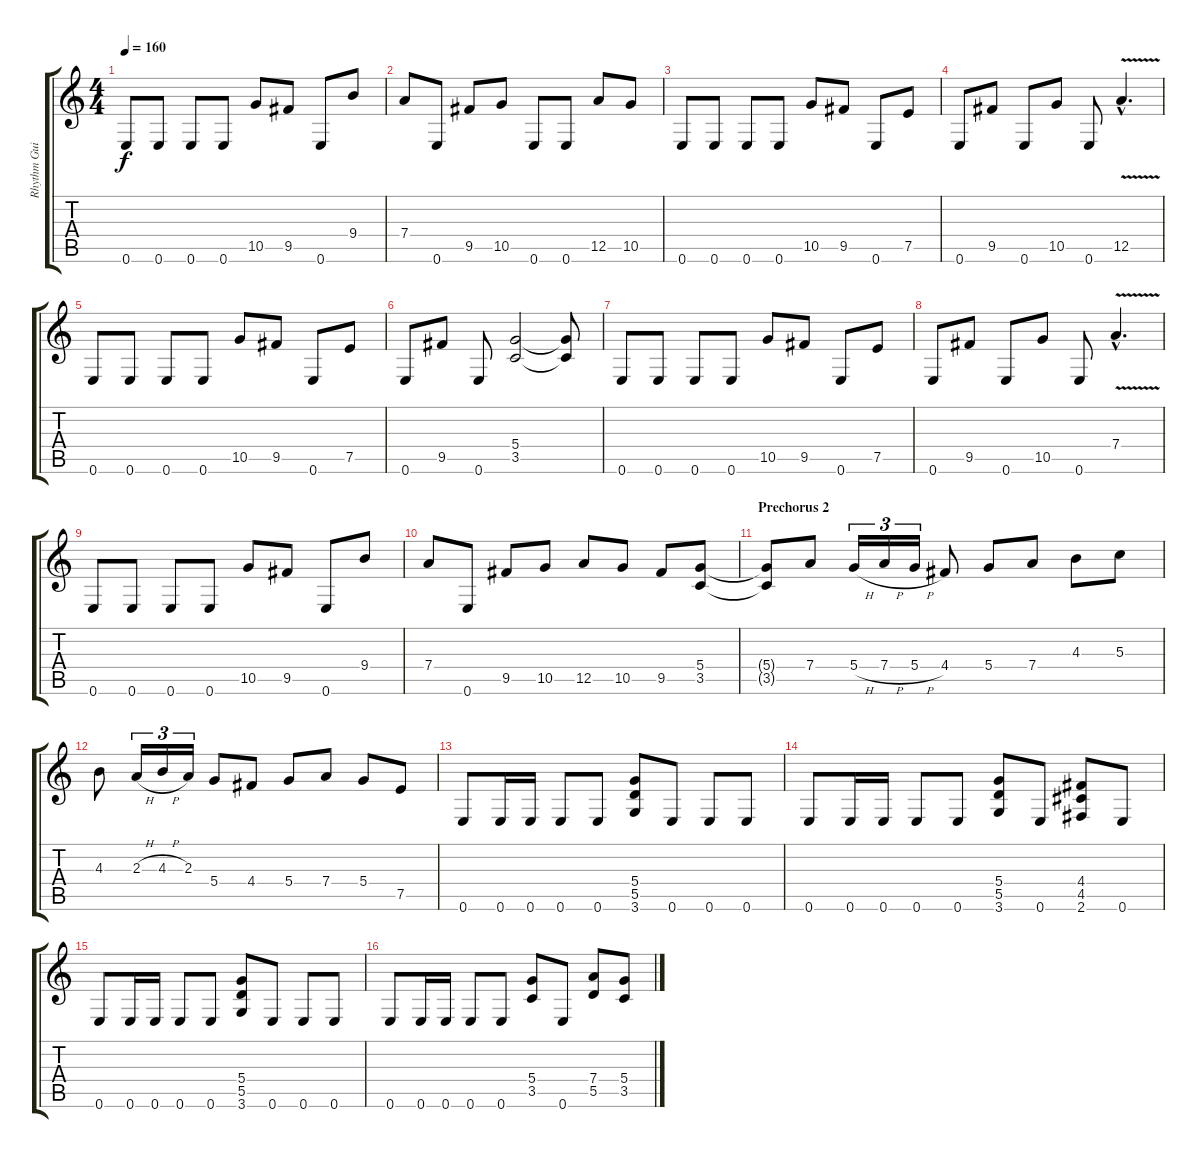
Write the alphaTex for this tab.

\track ("Rhythm Guitar 2" "Rhythm Gui") {instrument overdrivenguitar}
\staff {score tabs}
\tuning (E4 B3 G3 D3 A2 E2) {hide}
\ts (4 4)
\tempo 160
\clef g2
\ks c
0.6.8{dy f} 0.6.8 0.6.8 0.6.8 10.5.8 9.5.8 0.6.8 9.4.8 |
7.4.8 0.6.8 9.5.8 10.5.8 0.6.8 0.6.8 12.5.8 10.5.8 |
0.6.8 0.6.8 0.6.8 0.6.8 10.5.8 9.5.8 0.6.8 7.5.8 |
0.6.8 9.5.8 0.6.8 10.5.8 0.6.8 12.5{v hac}.4{d} |
0.6.8 0.6.8 0.6.8 0.6.8 10.5.8 9.5.8 0.6.8 7.5.8 |
0.6.8 9.5.8 0.6.8 (5.4 3.5).2 (5.4{t} 3.5{t}).8 |
0.6.8 0.6.8 0.6.8 0.6.8 10.5.8 9.5.8 0.6.8 7.5.8 |
0.6.8 9.5.8 0.6.8 10.5.8 0.6.8 7.4{v hac}.4{d} |
0.6.8 0.6.8 0.6.8 0.6.8 10.5.8 9.5.8 0.6.8 9.4.8 |
7.4.8 0.6.8 9.5.8 10.5.8 12.5.8 10.5.8 9.5.8 (5.4 3.5).8 |
\section ("" "Prechorus 2")
(5.4{t} 3.5{t}).8 7.4.8 5.4{h}.16{tu (3 2)} 7.4{h}.16{tu (3 2)} 5.4{h}.16{tu (3 2)} 4.4.8 5.4.8 7.4.8 4.3.8 5.3.8 |
4.3.8 2.3{h}.16{tu (3 2)} 4.3{h}.16{tu (3 2)} 2.3.16{tu (3 2)} 5.4.8 4.4.8 5.4.8 7.4.8 5.4.8 7.5.8 |
0.6.8 0.6.16 0.6.16 0.6.8 0.6.8 (5.4 5.5 3.6).8 0.6.8 0.6.8 0.6.8 |
0.6.8 0.6.16 0.6.16 0.6.8 0.6.8 (5.4 5.5 3.6).8 0.6.8 (4.4 4.5 2.6).8 0.6.8 |
0.6.8 0.6.16 0.6.16 0.6.8 0.6.8 (5.4 5.5 3.6).8 0.6.8 0.6.8 0.6.8 |
0.6.8 0.6.16 0.6.16 0.6.8 0.6.8 (5.4 3.5).8 0.6.8 (7.4 5.5).8 (5.4 3.5).8
